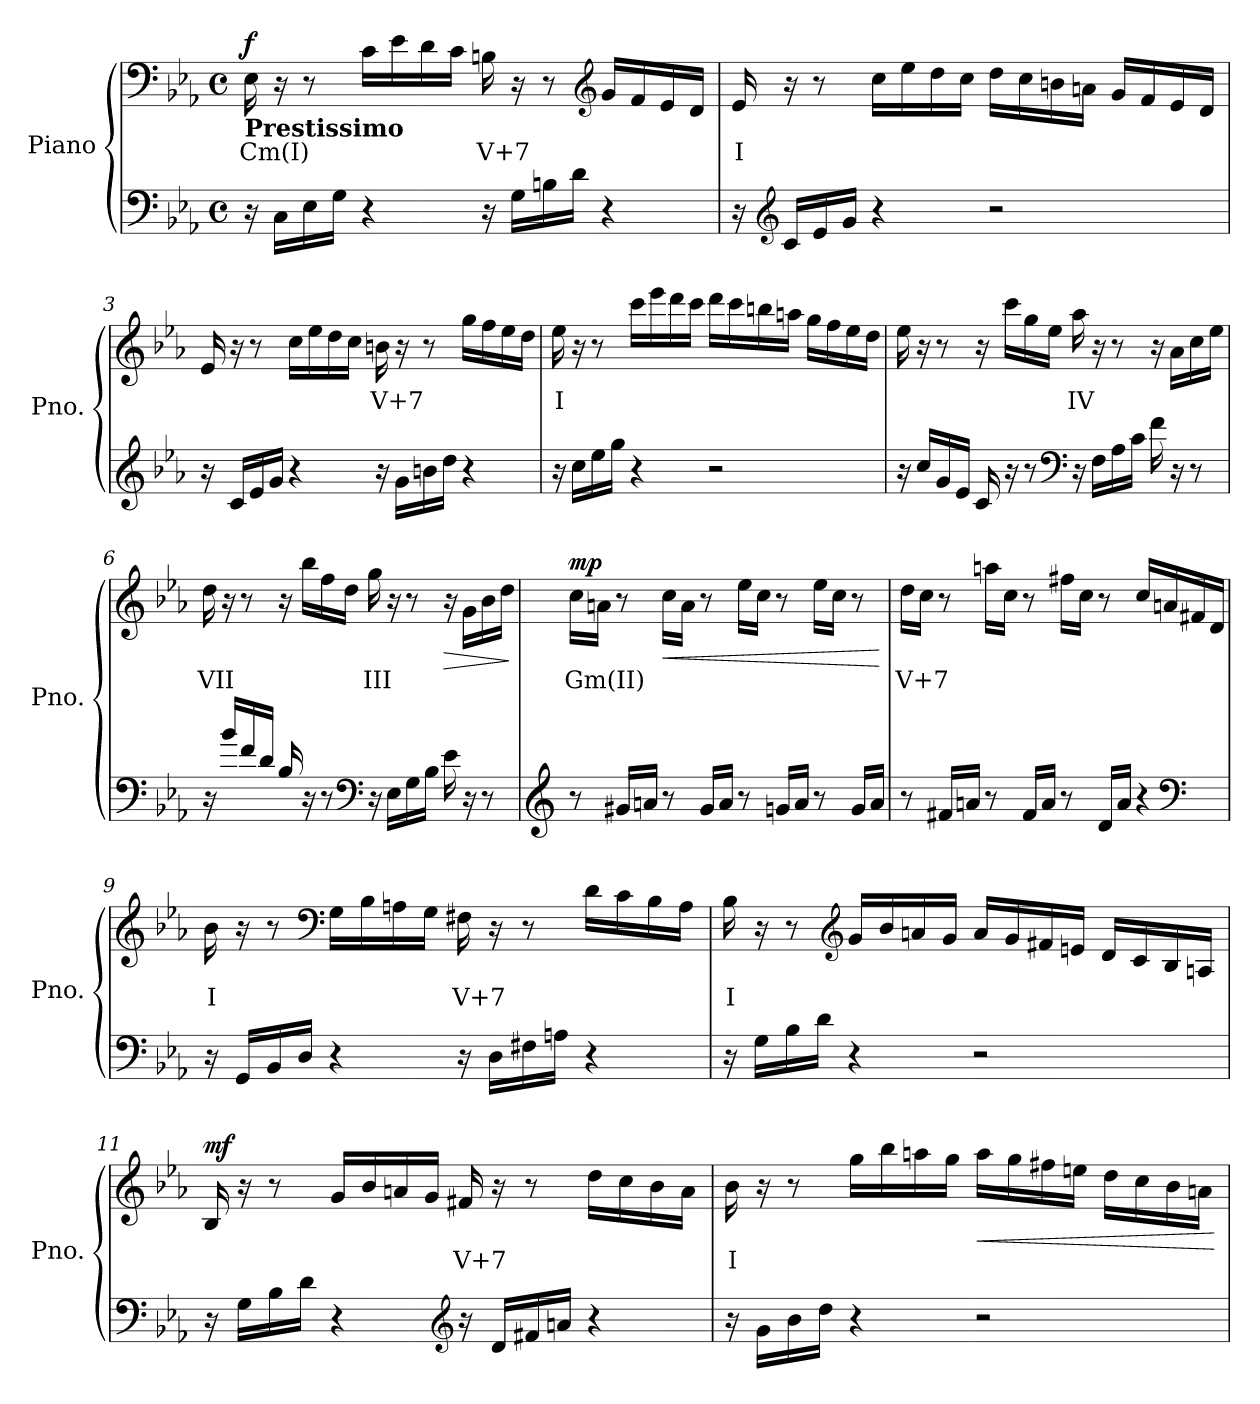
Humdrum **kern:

**kern	**kern	**text	**dynam
*part1	*part1	*part1	*part1
*staff2	*staff1	*staff1	*staff1/2
*I"Piano	*	*	*
*I'Pno.	*	*	*
*clefF4	*clefF4	*	*
*k[b-e-a-]	*k[b-e-a-]	*	*
*M4/4	*M4/4	*	*
*met(c)	*met(c)	*	*
*MM150	*MM150	*	*
=1	=1	=1	=1
!	!LO:TX:b:B:t=Prestissimo	!	!
!	!	!LO:LY:b	!LO:DY:b
16r	16E-\	Cm(I)	f
16C<\LL	16r	.	.
16E-\	8r	.	.
16G\JJ	.	.	.
4r	16c\LL	.	.
.	16e-\	.	.
.	16d\	.	.
.	16c\JJ	.	.
!	!	!LO:LY:b	!
16r	16Bn\	V+7	.
16G<\LL	16r	.	.
16Bn\	8r	.	.
16d\JJ	.	.	.
*	*clefG2	*	*
4r	16g/LL	.	.
.	16f/	.	.
.	16e-/	.	.
.	16d/JJ	.	.
=2	=2	=2	=2
!	!	!LO:LY:b	!
16r	16e-/	I	.
*clefG2	*	*	*
16c</LL	16r	.	.
16e-/	8r	.	.
16g/JJ	.	.	.
4r	16cc\LL	.	.
.	16ee-\	.	.
.	16dd\	.	.
.	16cc\JJ	.	.
2r	16dd\LL	.	.
.	16cc\	.	.
.	16bn\	.	.
.	16an\JJ	.	.
.	16g/LL	.	.
.	16f/	.	.
.	16e-/	.	.
.	16d/JJ	.	.
!!LO:LB:g=z
=3	=3	=3	=3
16r	16e-/	.	.
16c/LL	16r	.	.
16e-/	8r	.	.
16g/JJ	.	.	.
4r	16cc\LL	.	.
.	16ee-\	.	.
.	16dd\	.	.
.	16cc\JJ	.	.
!	!	!LO:LY:b	!
16r	16bn\	V+7	.
16g\LL	16r	.	.
16bn\	8r	.	.
16dd\JJ	.	.	.
4r	16gg\LL	.	.
.	16ff\	.	.
.	16ee-\	.	.
.	16dd\JJ	.	.
=4	=4	=4	=4
!	!	!LO:LY:b	!
16r	16ee-\	I	.
16cc\LL	16r	.	.
16ee-\	8r	.	.
16gg\JJ	.	.	.
4r	16ccc\LL	.	.
.	16eee-\	.	.
.	16ddd\	.	.
.	16ccc\JJ	.	.
2r	16ddd\LL	.	.
.	16ccc\	.	.
.	16bbn\	.	.
.	16aan\JJ	.	.
.	16gg\LL	.	.
.	16ff\	.	.
.	16ee-\	.	.
.	16dd\JJ	.	.
!!LO:LB:g=z
=5	=5	=5	=5
16r	16ee-\	.	.
16cc</LL	16r	.	.
16g</	8r	.	.
16e-/JJ	.	.	.
16c/	16r	.	.
16r	16ccc\LL	.	.
8r	16gg\	.	.
.	16ee-\JJ	.	.
*clefF4	*	*	*
!	!	!LO:LY:b	!
16r	16aa-\	IV	.
16F<\LL	16r	.	.
16A-<\	8r	.	.
16c\JJ	.	.	.
16f\	16r	.	.
16r	16a-\LL	.	.
8r	16cc\	.	.
.	16ee-\JJ	.	.
=6	=6	=6	=6
!	!	!LO:LY:b	!
16r	16dd\	VII	.
16b-</LL	16r	.	.
16f/	8r	.	.
16d/JJ	.	.	.
16B-/	16r	.	.
16r	16bb-\LL	.	.
8r	16ff\	.	.
.	16dd\JJ	.	.
*clefF4	*	*	*
!	!	!LO:LY:b	!
16r	16gg\	III	.
16E-<\LL	16r	.	.
16G\	8r	.	.
16B-\JJ	.	.	.
!	!	!	!LO:HP:b
16e-\	16r	.	>
16r	16g\LL	.	.
8r	16b-\	.	.
.	16dd\JJ	.	.
.	.	.	]
!!LO:LB:g=z
=7	=7	=7	=7
*clefG2	*	*	*
!	!	!LO:LY:b	!LO:DY:b
8r	16cc\LL	Gm(II)	mp
.	16an\JJ	.	.
16g#X</LL	8r	.	.
16an/JJ	.	.	.
!	!	!	!LO:HP:b
8r	16cc\LL	.	<
.	16a\JJ	.	.
16g#/LL	8r	.	.
16a/JJ	.	.	.
8r	16ee-\LL	.	.
.	16cc\JJ	.	.
16gn</LL	8r	.	.
16a/JJ	.	.	.
8r	16ee-\LL	.	.
.	16cc\JJ	.	.
16g/LL	8r	.	.
16a/JJ	.	.	.
.	.	.	[
=8	=8	=8	=8
!	!	!LO:LY:b	!
8r	16dd\LL	V+7	.
.	16cc\JJ	.	.
16f#X/LL	8r	.	.
16an/JJ	.	.	.
8r	16aan\LL	.	.
.	16cc\JJ	.	.
16f#/LL	8r	.	.
16a/JJ	.	.	.
8r	16ff#X\LL	.	.
.	16cc\JJ	.	.
16d</LL	8r	.	.
16a/JJ	.	.	.
4r	16cc/LL	.	.
.	16an/	.	.
*clefF4	*	*	*
.	16f#X/	.	.
.	16d/JJ	.	.
!!LO:LB:g=z
=9	=9	=9	=9
!	!	!LO:LY:b	!
16r	16b-\	I	.
16GG</LL	16r	.	.
16BB-/	8r	.	.
16D/JJ	.	.	.
*	*clefF4	*	*
4r	16G\LL	.	.
.	16B-\	.	.
.	16An\	.	.
.	16G\JJ	.	.
!	!	!LO:LY:b	!
16r	16F#X\	V+7	.
16D<\LL	16r	.	.
16F#X\	8r	.	.
16An\JJ	.	.	.
4r	16d\LL	.	.
.	16c\	.	.
.	16B-\	.	.
.	16A\JJ	.	.
=10	=10	=10	=10
!	!	!LO:LY:b	!
16r	16B-\	I	.
16G<\LL	16r	.	.
16B-\	8r	.	.
16d\JJ	.	.	.
*	*clefG2	*	*
4r	16g/LL	.	.
.	16b-/	.	.
.	16an/	.	.
.	16g/JJ	.	.
2r	16a/LL	.	.
.	16g/	.	.
.	16f#X/	.	.
.	16en/JJ	.	.
.	16d/LL	.	.
.	16c/	.	.
.	16B-/	.	.
.	16An/JJ	.	.
!!LO:PB:g=z
=11	=11	=11	=11
!	!	!	!LO:DY:b
16r	16B-/	.	mf
16G\LL	16r	.	.
16B-\	8r	.	.
16d\JJ	.	.	.
4r	16g/LL	.	.
.	16b-/	.	.
.	16an/	.	.
.	16g/JJ	.	.
*clefG2	*	*	*
!	!	!LO:LY:b	!
16r	16f#X/	V+7	.
16d/LL	16r	.	.
16f#X/	8r	.	.
16an/JJ	.	.	.
4r	16dd\LL	.	.
.	16cc\	.	.
.	16b-\	.	.
.	16a\JJ	.	.
=12	=12	=12	=12
!	!	!LO:LY:b	!
16r	16b-\	I	.
16g\LL	16r	.	.
16b-\	8r	.	.
16dd\JJ	.	.	.
4r	16gg\LL	.	.
.	16bb-\	.	.
.	16aan\	.	.
.	16gg\JJ	.	.
!	!	!	!LO:HP:b
2r	16aa\LL	.	<
.	16gg\	.	.
.	16ff#X\	.	.
.	16een\JJ	.	.
.	16dd\LL	.	.
.	16cc\	.	.
.	16b-\	.	.
.	16an\JJ	.	.
.	.	.	[
=	=	=	=
*-	*-	*-	*-
